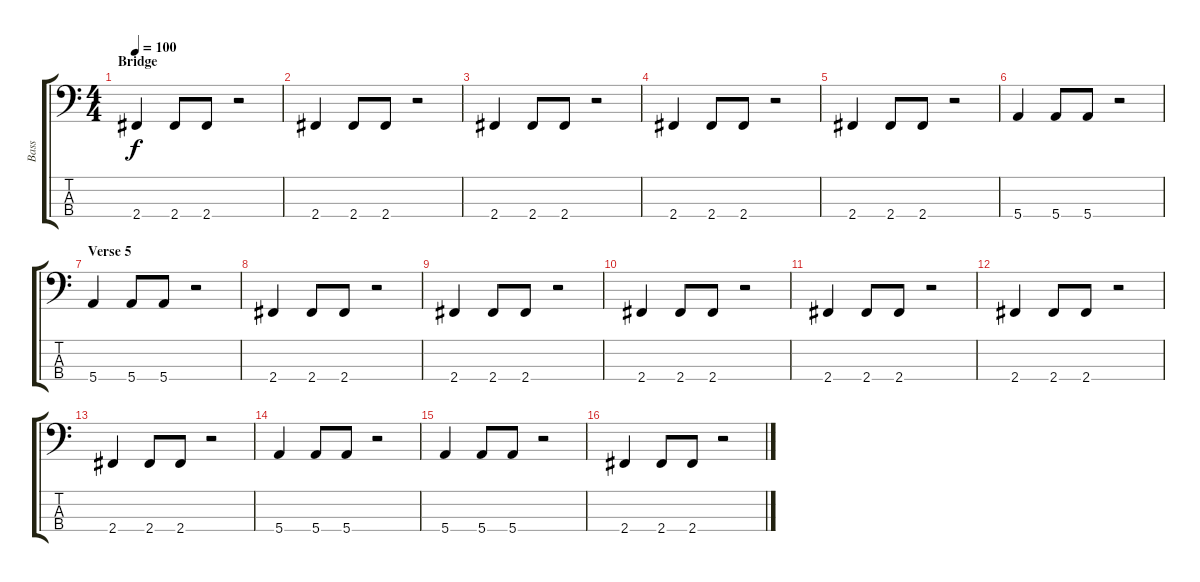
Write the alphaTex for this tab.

\track ("Bass" "Bass") {instrument electricbasspick}
\staff {score tabs}
\tuning (G2 D2 A1 E1) {hide}
\ts (4 4)
\section ("" "Bridge")
\tempo 100
\clef f4
\ks c
2.4.4{dy f} 2.4.8 2.4.8 r.2 |
2.4.4 2.4.8 2.4.8 r.2 |
2.4.4 2.4.8 2.4.8 r.2 |
2.4.4 2.4.8 2.4.8 r.2 |
2.4.4 2.4.8 2.4.8 r.2 |
5.4.4 5.4.8 5.4.8 r.2 |
\section ("" "Verse 5")
5.4.4 5.4.8 5.4.8 r.2 |
2.4.4 2.4.8 2.4.8 r.2 |
2.4.4 2.4.8 2.4.8 r.2 |
2.4.4 2.4.8 2.4.8 r.2 |
2.4.4 2.4.8 2.4.8 r.2 |
2.4.4 2.4.8 2.4.8 r.2 |
2.4.4 2.4.8 2.4.8 r.2 |
5.4.4 5.4.8 5.4.8 r.2 |
5.4.4 5.4.8 5.4.8 r.2 |
2.4.4 2.4.8 2.4.8 r.2
